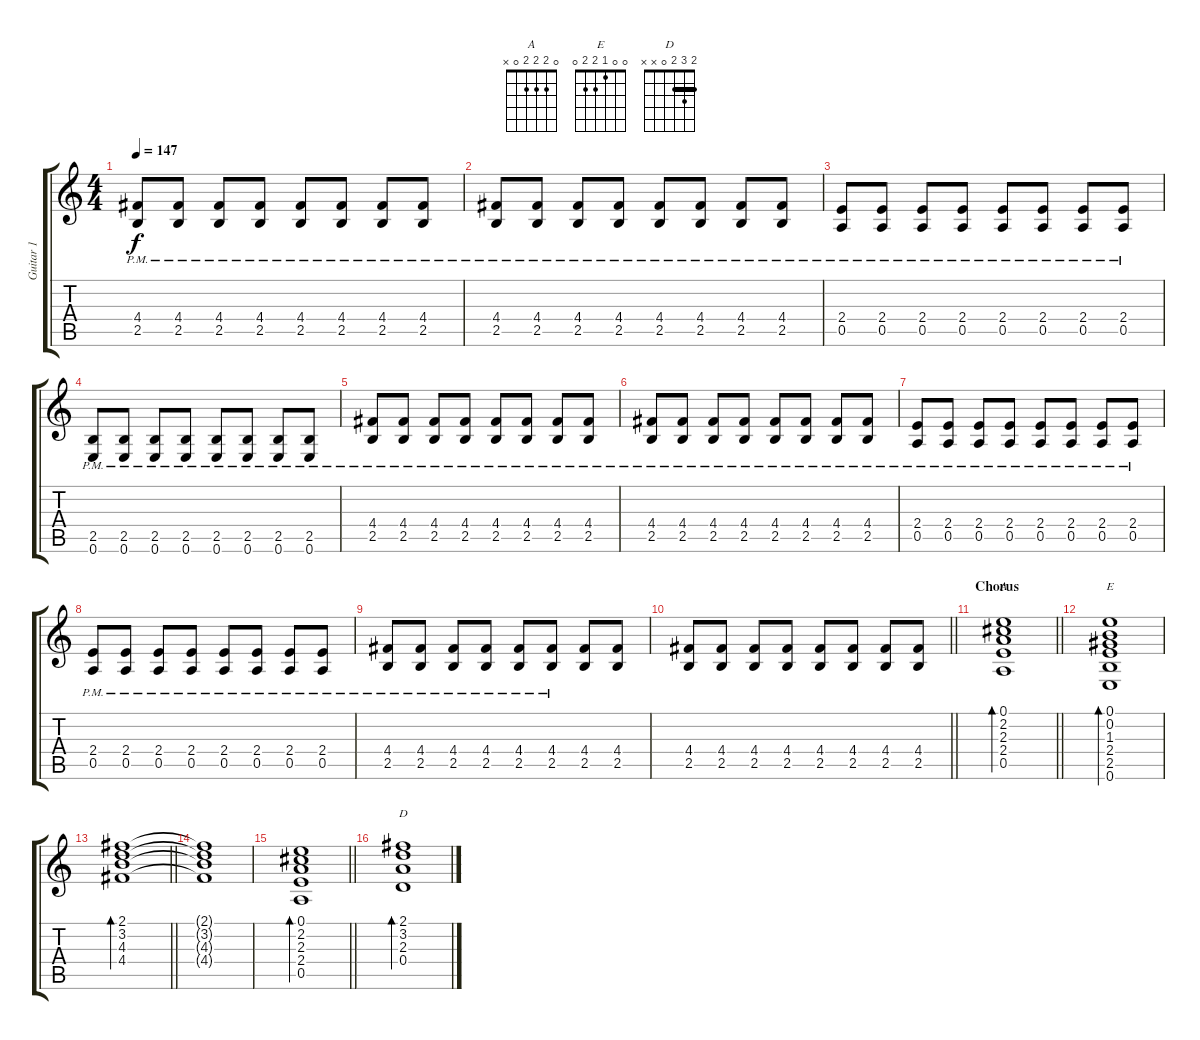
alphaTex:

\track ("Guitar 1" "Guitar 1") {instrument overdrivenguitar}
\staff {score tabs}
\tuning (E4 B3 G3 D3 A2 E2) {hide}
\chord ("A" 0 2 2 2 0 x)
\chord ("E" 0 0 1 2 2 0)
\chord ("D" 2 3 2 0 x x) {barre 2}
\ts (4 4)
\tempo 147
\clef g2
\ks c
(4.4{pm} 2.5{pm}).8{dy f} (4.4{pm} 2.5{pm}).8 (4.4{pm} 2.5{pm}).8 (4.4{pm} 2.5{pm}).8 (4.4{pm} 2.5{pm}).8 (4.4{pm} 2.5{pm}).8 (4.4{pm} 2.5{pm}).8 (4.4{pm} 2.5{pm}).8 |
(4.4{pm} 2.5{pm}).8 (4.4{pm} 2.5{pm}).8 (4.4{pm} 2.5{pm}).8 (4.4{pm} 2.5{pm}).8 (4.4{pm} 2.5{pm}).8 (4.4{pm} 2.5{pm}).8 (4.4{pm} 2.5{pm}).8 (4.4{pm} 2.5{pm}).8 |
(2.4{pm} 0.5{pm}).8 (2.4{pm} 0.5{pm}).8 (2.4{pm} 0.5{pm}).8 (2.4{pm} 0.5{pm}).8 (2.4{pm} 0.5{pm}).8 (2.4{pm} 0.5{pm}).8 (2.4{pm} 0.5{pm}).8 (2.4{pm} 0.5{pm}).8 |
(2.5{pm} 0.6{pm}).8 (2.5{pm} 0.6{pm}).8 (2.5{pm} 0.6{pm}).8 (2.5{pm} 0.6{pm}).8 (2.5{pm} 0.6{pm}).8 (2.5{pm} 0.6{pm}).8 (2.5{pm} 0.6{pm}).8 (2.5{pm} 0.6{pm}).8 |
(4.4{pm} 2.5{pm}).8 (4.4{pm} 2.5{pm}).8 (4.4{pm} 2.5{pm}).8 (4.4{pm} 2.5{pm}).8 (4.4{pm} 2.5{pm}).8 (4.4{pm} 2.5{pm}).8 (4.4{pm} 2.5{pm}).8 (4.4{pm} 2.5{pm}).8 |
(4.4{pm} 2.5{pm}).8 (4.4{pm} 2.5{pm}).8 (4.4{pm} 2.5{pm}).8 (4.4{pm} 2.5{pm}).8 (4.4{pm} 2.5{pm}).8 (4.4{pm} 2.5{pm}).8 (4.4{pm} 2.5{pm}).8 (4.4{pm} 2.5{pm}).8 |
(2.4{pm} 0.5{pm}).8 (2.4{pm} 0.5{pm}).8 (2.4{pm} 0.5{pm}).8 (2.4{pm} 0.5{pm}).8 (2.4{pm} 0.5{pm}).8 (2.4{pm} 0.5{pm}).8 (2.4{pm} 0.5{pm}).8 (2.4{pm} 0.5{pm}).8 |
(2.4{pm} 0.5{pm}).8 (2.4{pm} 0.5{pm}).8 (2.4{pm} 0.5{pm}).8 (2.4{pm} 0.5{pm}).8 (2.4{pm} 0.5{pm}).8 (2.4{pm} 0.5{pm}).8 (2.4{pm} 0.5{pm}).8 (2.4{pm} 0.5{pm}).8 |
(4.4{pm} 2.5{pm}).8 (4.4{pm} 2.5{pm}).8 (4.4{pm} 2.5{pm}).8 (4.4{pm} 2.5{pm}).8 (4.4{pm} 2.5{pm}).8 (4.4{pm} 2.5{pm}).8 (4.4 2.5).8 (4.4 2.5).8 |
\barLineRight lightlight
(4.4 2.5).8 (4.4 2.5).8 (4.4 2.5).8 (4.4 2.5).8 (4.4 2.5).8 (4.4 2.5).8 (4.4 2.5).8 (4.4 2.5).8 |
\section ("" "Chorus")
\barLineRight lightlight
(0.1 2.2 2.3 2.4 0.5).1{bd 240 ch "A"} |
(0.1 0.2 1.3 2.4 2.5 0.6).1{bd 240 ch "E"} |
\barLineRight lightlight
(2.1 3.2 4.3 4.4).1{bd 240} |
(2.1{t} 3.2{t} 4.3{t} 4.4{t}).1 |
\barLineRight lightlight
(0.1 2.2 2.3 2.4 0.5).1{bd 240} |
(2.1 3.2 2.3 0.4).1{bd 240 ch "D"}
